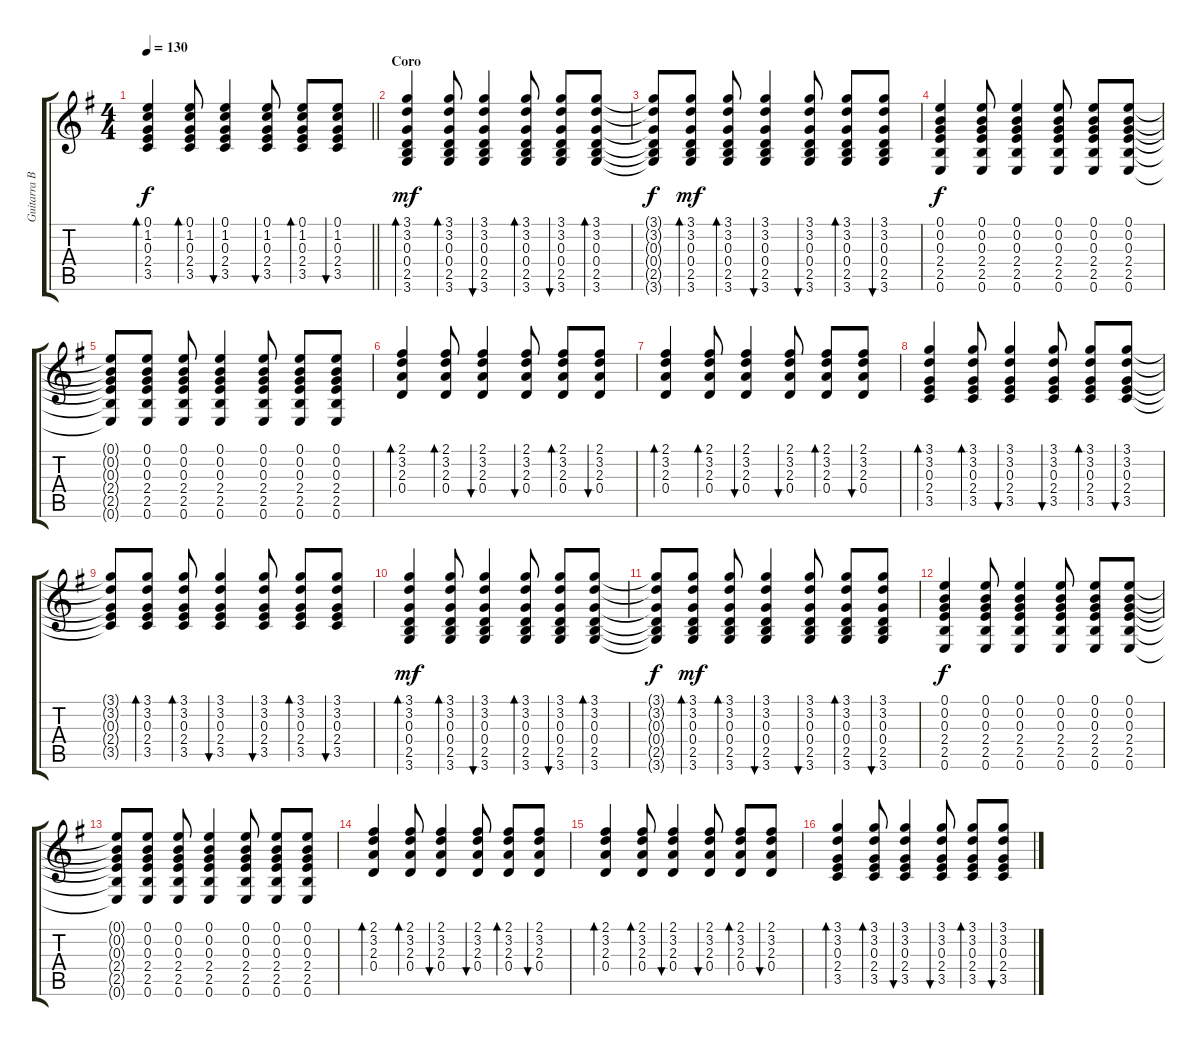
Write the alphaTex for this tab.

\track ("Guitarra Base" "Guitarra B") {instrument electricguitarclean}
\staff {score tabs}
\tuning (E4 B3 G3 D3 A2 E2) {hide}
\ts (4 4)
\tempo 130
\clef g2
\barLineRight lightlight
\ks g
(0.1 1.2 0.3 2.4 3.5).4{bd 30 dy f} (0.1 1.2 0.3 2.4 3.5).8{bd 30} (0.1 1.2 0.3 2.4 3.5).4{bu 30} (0.1 1.2 0.3 2.4 3.5).8{bu 30} (0.1 1.2 0.3 2.4 3.5).8{bd 30} (0.1 1.2 0.3 2.4 3.5).8{bu 30} |
\section ("" "Coro")
(3.1 3.2 0.3 0.4 2.5 3.6).4{bd 30 dy mf} (3.1 3.2 0.3 0.4 2.5 3.6).8{bd 30} (3.1 3.2 0.3 0.4 2.5 3.6).4{bu 30} (3.1 3.2 0.3 0.4 2.5 3.6).8{bd 30} (3.1 3.2 0.3 0.4 2.5 3.6).8{bu 30} (3.1 3.2 0.3 0.4 2.5 3.6).8{bd 30} |
(3.1{t} 3.2{t} 0.3{t} 0.4{t} 2.5{t} 3.6{t}).8{dy f} (3.1 3.2 0.3 0.4 2.5 3.6).8{bd 30 dy mf} (3.1 3.2 0.3 0.4 2.5 3.6).8{bd 30} (3.1 3.2 0.3 0.4 2.5 3.6).4{bu 30} (3.1 3.2 0.3 0.4 2.5 3.6).8{bu 30} (3.1 3.2 0.3 0.4 2.5 3.6).8{bd 30} (3.1 3.2 0.3 0.4 2.5 3.6).8{bu 30} |
(0.1 0.2 0.3 2.4 2.5 0.6).4{dy f} (0.1 0.2 0.3 2.4 2.5 0.6).8 (0.1 0.2 0.3 2.4 2.5 0.6).4 (0.1 0.2 0.3 2.4 2.5 0.6).8 (0.1 0.2 0.3 2.4 2.5 0.6).8 (0.1 0.2 0.3 2.4 2.5 0.6).8 |
(0.1{t} 0.2{t} 0.3{t} 2.4{t} 2.5{t} 0.6{t}).8 (0.1 0.2 0.3 2.4 2.5 0.6).8 (0.1 0.2 0.3 2.4 2.5 0.6).8 (0.1 0.2 0.3 2.4 2.5 0.6).4 (0.1 0.2 0.3 2.4 2.5 0.6).8 (0.1 0.2 0.3 2.4 2.5 0.6).8 (0.1 0.2 0.3 2.4 2.5 0.6).8 |
(2.1 3.2 2.3 0.4).4{bd 30} (2.1 3.2 2.3 0.4).8{bd 30} (2.1 3.2 2.3 0.4).4{bu 30} (2.1 3.2 2.3 0.4).8{bu 30} (2.1 3.2 2.3 0.4).8{bd 30} (2.1 3.2 2.3 0.4).8{bu 30} |
(2.1 3.2 2.3 0.4).4{bd 30} (2.1 3.2 2.3 0.4).8{bd 30} (2.1 3.2 2.3 0.4).4{bu 30} (2.1 3.2 2.3 0.4).8{bu 30} (2.1 3.2 2.3 0.4).8{bd 30} (2.1 3.2 2.3 0.4).8{bu 30} |
(3.1 3.2 0.3 2.4 3.5).4{bd 30} (3.1 3.2 0.3 2.4 3.5).8{bd 30} (3.1 3.2 0.3 2.4 3.5).4{bu 30} (3.1 3.2 0.3 2.4 3.5).8{bu 30} (3.1 3.2 0.3 2.4 3.5).8{bd 30} (3.1 3.2 0.3 2.4 3.5).8{bu 30} |
(3.1{t} 3.2{t} 0.3{t} 2.4{t} 3.5{t}).8 (3.1 3.2 0.3 2.4 3.5).8{bd 30} (3.1 3.2 0.3 2.4 3.5).8{bd 30} (3.1 3.2 0.3 2.4 3.5).4{bu 30} (3.1 3.2 0.3 2.4 3.5).8{bu 30} (3.1 3.2 0.3 2.4 3.5).8{bd 30} (3.1 3.2 0.3 2.4 3.5).8{bu 30} |
(3.1 3.2 0.3 0.4 2.5 3.6).4{bd 30 dy mf} (3.1 3.2 0.3 0.4 2.5 3.6).8{bd 30} (3.1 3.2 0.3 0.4 2.5 3.6).4{bu 30} (3.1 3.2 0.3 0.4 2.5 3.6).8{bd 30} (3.1 3.2 0.3 0.4 2.5 3.6).8{bu 30} (3.1 3.2 0.3 0.4 2.5 3.6).8{bd 30} |
(3.1{t} 3.2{t} 0.3{t} 0.4{t} 2.5{t} 3.6{t}).8{dy f} (3.1 3.2 0.3 0.4 2.5 3.6).8{bd 30 dy mf} (3.1 3.2 0.3 0.4 2.5 3.6).8{bd 30} (3.1 3.2 0.3 0.4 2.5 3.6).4{bu 30} (3.1 3.2 0.3 0.4 2.5 3.6).8{bu 30} (3.1 3.2 0.3 0.4 2.5 3.6).8{bd 30} (3.1 3.2 0.3 0.4 2.5 3.6).8{bu 30} |
(0.1 0.2 0.3 2.4 2.5 0.6).4{dy f} (0.1 0.2 0.3 2.4 2.5 0.6).8 (0.1 0.2 0.3 2.4 2.5 0.6).4 (0.1 0.2 0.3 2.4 2.5 0.6).8 (0.1 0.2 0.3 2.4 2.5 0.6).8 (0.1 0.2 0.3 2.4 2.5 0.6).8 |
(0.1{t} 0.2{t} 0.3{t} 2.4{t} 2.5{t} 0.6{t}).8 (0.1 0.2 0.3 2.4 2.5 0.6).8 (0.1 0.2 0.3 2.4 2.5 0.6).8 (0.1 0.2 0.3 2.4 2.5 0.6).4 (0.1 0.2 0.3 2.4 2.5 0.6).8 (0.1 0.2 0.3 2.4 2.5 0.6).8 (0.1 0.2 0.3 2.4 2.5 0.6).8 |
(2.1 3.2 2.3 0.4).4{bd 30} (2.1 3.2 2.3 0.4).8{bd 30} (2.1 3.2 2.3 0.4).4{bu 30} (2.1 3.2 2.3 0.4).8{bu 30} (2.1 3.2 2.3 0.4).8{bd 30} (2.1 3.2 2.3 0.4).8{bu 30} |
(2.1 3.2 2.3 0.4).4{bd 30} (2.1 3.2 2.3 0.4).8{bd 30} (2.1 3.2 2.3 0.4).4{bu 30} (2.1 3.2 2.3 0.4).8{bu 30} (2.1 3.2 2.3 0.4).8{bd 30} (2.1 3.2 2.3 0.4).8{bu 30} |
(3.1 3.2 0.3 2.4 3.5).4{bd 30} (3.1 3.2 0.3 2.4 3.5).8{bd 30} (3.1 3.2 0.3 2.4 3.5).4{bu 30} (3.1 3.2 0.3 2.4 3.5).8{bu 30} (3.1 3.2 0.3 2.4 3.5).8{bd 30} (3.1 3.2 0.3 2.4 3.5).8{bu 30}
